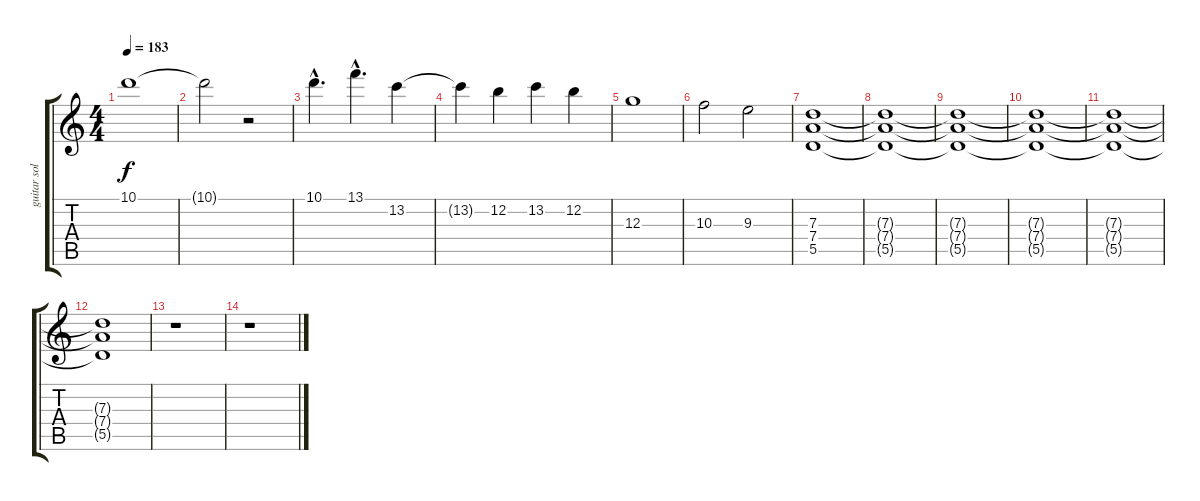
\track ("guitar solo" "guitar sol") {instrument overdrivenguitar}
\staff {score tabs}
\tuning (E4 B3 G3 D3 A2 E2) {hide}
\ts (4 4)
\tempo 183
\clef g2
\ks c
10.1.1{dy f} |
10.1{t}.2 r.2 |
10.1{hac}.4{d} 13.1{hac}.4{d} 13.2.4 |
13.2{t}.4 12.2.4 13.2.4 12.2.4 |
12.3.1 |
10.3.2 9.3.2 |
(7.3 7.4 5.5).1{volume 7} |
(7.3{t} 7.4{t} 5.5{t}).1 |
(7.3{t} 7.4{t} 5.5{t}).1 |
(7.3{t} 7.4{t} 5.5{t}).1 |
(7.3{t} 7.4{t} 5.5{t}).1 |
(7.3{t} 7.4{t} 5.5{t}).1 |
r.1{volume 16} |
r.1
